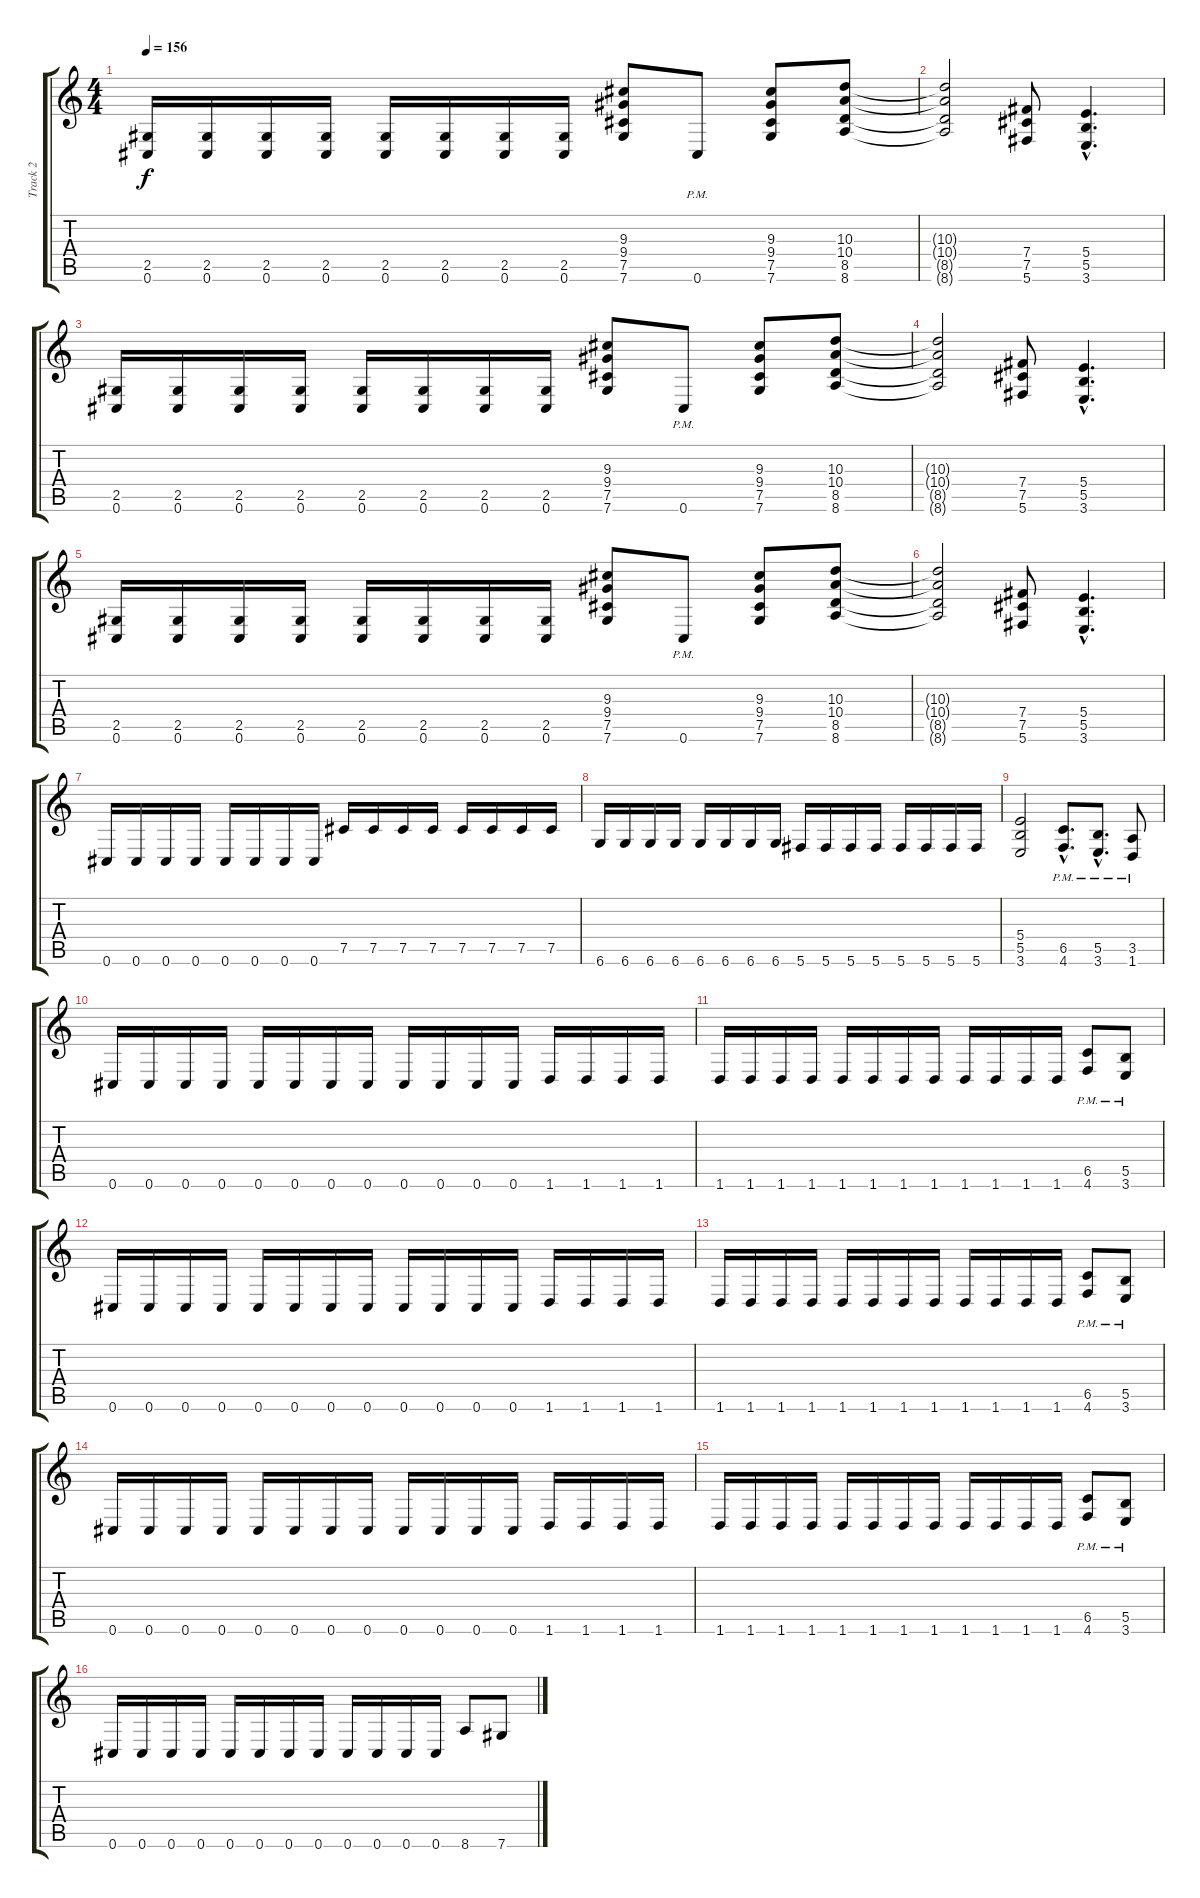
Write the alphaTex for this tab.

\track ("Track 2" "Track 2") {instrument distortionguitar}
\staff {score tabs}
\tuning (Db4 Ab3 E3 B2 Gb2 Db2) {hide}
\ts (4 4)
\tempo 156
\clef g2
\ks c
(2.5 0.6).16{dy f} (2.5 0.6).16 (2.5 0.6).16 (2.5 0.6).16 (2.5 0.6).16 (2.5 0.6).16 (2.5 0.6).16 (2.5 0.6).16 (9.3 9.4 7.5 7.6).8 0.6{pm}.8 (9.3 9.4 7.5 7.6).8 (10.3 10.4 8.5 8.6).8 |
(10.3{t} 10.4{t} 8.5{t} 8.6{t}).2 (7.4 7.5 5.6).8 (5.4{hac} 5.5{hac} 3.6{hac}).4{d} |
(2.5 0.6).16 (2.5 0.6).16 (2.5 0.6).16 (2.5 0.6).16 (2.5 0.6).16 (2.5 0.6).16 (2.5 0.6).16 (2.5 0.6).16 (9.3 9.4 7.5 7.6).8 0.6{pm}.8 (9.3 9.4 7.5 7.6).8 (10.3 10.4 8.5 8.6).8 |
(10.3{t} 10.4{t} 8.5{t} 8.6{t}).2 (7.4 7.5 5.6).8 (5.4{hac} 5.5{hac} 3.6{hac}).4{d} |
(2.5 0.6).16 (2.5 0.6).16 (2.5 0.6).16 (2.5 0.6).16 (2.5 0.6).16 (2.5 0.6).16 (2.5 0.6).16 (2.5 0.6).16 (9.3 9.4 7.5 7.6).8 0.6{pm}.8 (9.3 9.4 7.5 7.6).8 (10.3 10.4 8.5 8.6).8 |
(10.3{t} 10.4{t} 8.5{t} 8.6{t}).2 (7.4 7.5 5.6).8 (5.4{hac} 5.5{hac} 3.6{hac}).4{d} |
0.6.16 0.6.16 0.6.16 0.6.16 0.6.16 0.6.16 0.6.16 0.6.16 7.5.16 7.5.16 7.5.16 7.5.16 7.5.16 7.5.16 7.5.16 7.5.16 |
6.6.16 6.6.16 6.6.16 6.6.16 6.6.16 6.6.16 6.6.16 6.6.16 5.6.16 5.6.16 5.6.16 5.6.16 5.6.16 5.6.16 5.6.16 5.6.16 |
(5.4 5.5 3.6).2 (6.5{hac pm} 4.6{hac pm}).8{d} (5.5{hac pm} 3.6{hac pm}).8{d} (3.5{pm} 1.6{pm}).8 |
0.6.16 0.6.16 0.6.16 0.6.16 0.6.16 0.6.16 0.6.16 0.6.16 0.6.16 0.6.16 0.6.16 0.6.16 1.6.16 1.6.16 1.6.16 1.6.16 |
1.6.16 1.6.16 1.6.16 1.6.16 1.6.16 1.6.16 1.6.16 1.6.16 1.6.16 1.6.16 1.6.16 1.6.16 (6.5{pm} 4.6{pm}).8 (5.5{pm} 3.6{pm}).8 |
0.6.16 0.6.16 0.6.16 0.6.16 0.6.16 0.6.16 0.6.16 0.6.16 0.6.16 0.6.16 0.6.16 0.6.16 1.6.16 1.6.16 1.6.16 1.6.16 |
1.6.16 1.6.16 1.6.16 1.6.16 1.6.16 1.6.16 1.6.16 1.6.16 1.6.16 1.6.16 1.6.16 1.6.16 (6.5{pm} 4.6{pm}).8 (5.5{pm} 3.6{pm}).8 |
0.6.16 0.6.16 0.6.16 0.6.16 0.6.16 0.6.16 0.6.16 0.6.16 0.6.16 0.6.16 0.6.16 0.6.16 1.6.16 1.6.16 1.6.16 1.6.16 |
1.6.16 1.6.16 1.6.16 1.6.16 1.6.16 1.6.16 1.6.16 1.6.16 1.6.16 1.6.16 1.6.16 1.6.16 (6.5{pm} 4.6{pm}).8 (5.5{pm} 3.6{pm}).8 |
0.6.16 0.6.16 0.6.16 0.6.16 0.6.16 0.6.16 0.6.16 0.6.16 0.6.16 0.6.16 0.6.16 0.6.16 8.6.8 7.6.8
